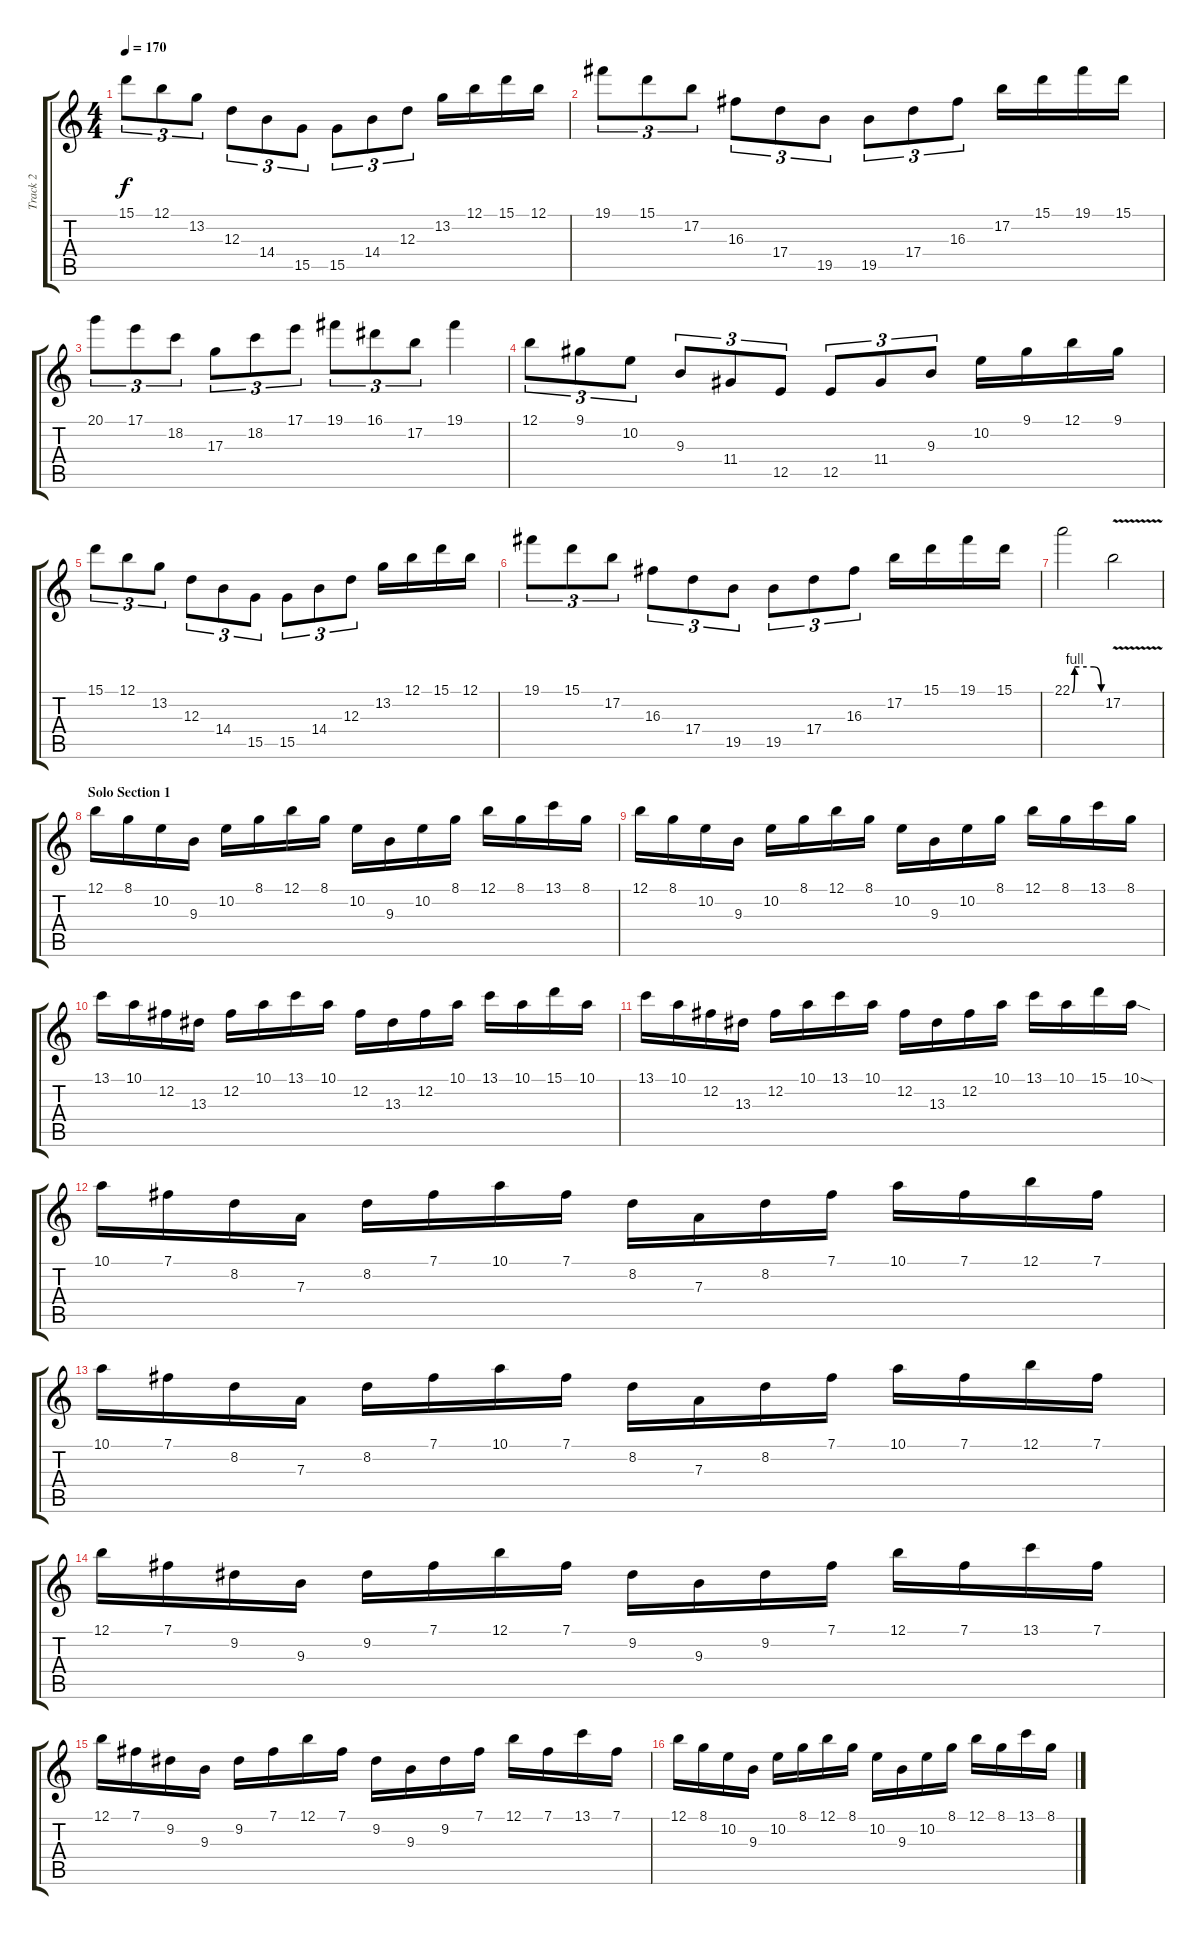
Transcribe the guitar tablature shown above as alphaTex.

\track ("Track 2" "Track 2") {instrument distortionguitar}
\staff {score tabs}
\tuning (B3 Gb3 D3 A2 E2 B1) {hide}
\ts (4 4)
\tempo 170
\clef g2
\ks c
15.1.8{tu (3 2) dy f} 12.1.8{tu (3 2)} 13.2.8{tu (3 2)} 12.3.8{tu (3 2)} 14.4.8{tu (3 2)} 15.5.8{tu (3 2)} 15.5.8{tu (3 2)} 14.4.8{tu (3 2)} 12.3.8{tu (3 2)} 13.2.16 12.1.16 15.1.16 12.1.16 |
19.1.8{tu (3 2)} 15.1.8{tu (3 2)} 17.2.8{tu (3 2)} 16.3.8{tu (3 2)} 17.4.8{tu (3 2)} 19.5.8{tu (3 2)} 19.5.8{tu (3 2)} 17.4.8{tu (3 2)} 16.3.8{tu (3 2)} 17.2.16 15.1.16 19.1.16 15.1.16 |
20.1.8{tu (3 2)} 17.1.8{tu (3 2)} 18.2.8{tu (3 2)} 17.3.8{tu (3 2)} 18.2.8{tu (3 2)} 17.1.8{tu (3 2)} 19.1.8{tu (3 2)} 16.1.8{tu (3 2)} 17.2.8{tu (3 2)} 19.1.4 |
12.1.8{tu (3 2)} 9.1.8{tu (3 2)} 10.2.8{tu (3 2)} 9.3.8{tu (3 2)} 11.4.8{tu (3 2)} 12.5.8{tu (3 2)} 12.5.8{tu (3 2)} 11.4.8{tu (3 2)} 9.3.8{tu (3 2)} 10.2.16 9.1.16 12.1.16 9.1.16 |
15.1.8{tu (3 2)} 12.1.8{tu (3 2)} 13.2.8{tu (3 2)} 12.3.8{tu (3 2)} 14.4.8{tu (3 2)} 15.5.8{tu (3 2)} 15.5.8{tu (3 2)} 14.4.8{tu (3 2)} 12.3.8{tu (3 2)} 13.2.16 12.1.16 15.1.16 12.1.16 |
19.1.8{tu (3 2)} 15.1.8{tu (3 2)} 17.2.8{tu (3 2)} 16.3.8{tu (3 2)} 17.4.8{tu (3 2)} 19.5.8{tu (3 2)} 19.5.8{tu (3 2)} 17.4.8{tu (3 2)} 16.3.8{tu (3 2)} 17.2.16 15.1.16 19.1.16 15.1.16 |
22.1{be (custom 0 0 5 4 15 4 30 4 45 4 60 0)}.2 17.2{v}.2 |
\section ("" "Solo Section 1")
12.1.16 8.1.16 10.2.16 9.3.16 10.2.16 8.1.16 12.1.16 8.1.16 10.2.16 9.3.16 10.2.16 8.1.16 12.1.16 8.1.16 13.1.16 8.1.16 |
12.1.16 8.1.16 10.2.16 9.3.16 10.2.16 8.1.16 12.1.16 8.1.16 10.2.16 9.3.16 10.2.16 8.1.16 12.1.16 8.1.16 13.1.16 8.1.16 |
13.1.16 10.1.16 12.2.16 13.3.16 12.2.16 10.1.16 13.1.16 10.1.16 12.2.16 13.3.16 12.2.16 10.1.16 13.1.16 10.1.16 15.1.16 10.1.16 |
13.1.16 10.1.16 12.2.16 13.3.16 12.2.16 10.1.16 13.1.16 10.1.16 12.2.16 13.3.16 12.2.16 10.1.16 13.1.16 10.1.16 15.1.16 10.1{sod}.16 |
10.1.16 7.1.16 8.2.16 7.3.16 8.2.16 7.1.16 10.1.16 7.1.16 8.2.16 7.3.16 8.2.16 7.1.16 10.1.16 7.1.16 12.1.16 7.1.16 |
10.1.16 7.1.16 8.2.16 7.3.16 8.2.16 7.1.16 10.1.16 7.1.16 8.2.16 7.3.16 8.2.16 7.1.16 10.1.16 7.1.16 12.1.16 7.1.16 |
12.1.16 7.1.16 9.2.16 9.3.16 9.2.16 7.1.16 12.1.16 7.1.16 9.2.16 9.3.16 9.2.16 7.1.16 12.1.16 7.1.16 13.1.16 7.1.16 |
12.1.16 7.1.16 9.2.16 9.3.16 9.2.16 7.1.16 12.1.16 7.1.16 9.2.16 9.3.16 9.2.16 7.1.16 12.1.16 7.1.16 13.1.16 7.1.16 |
12.1.16 8.1.16 10.2.16 9.3.16 10.2.16 8.1.16 12.1.16 8.1.16 10.2.16 9.3.16 10.2.16 8.1.16 12.1.16 8.1.16 13.1.16 8.1.16
